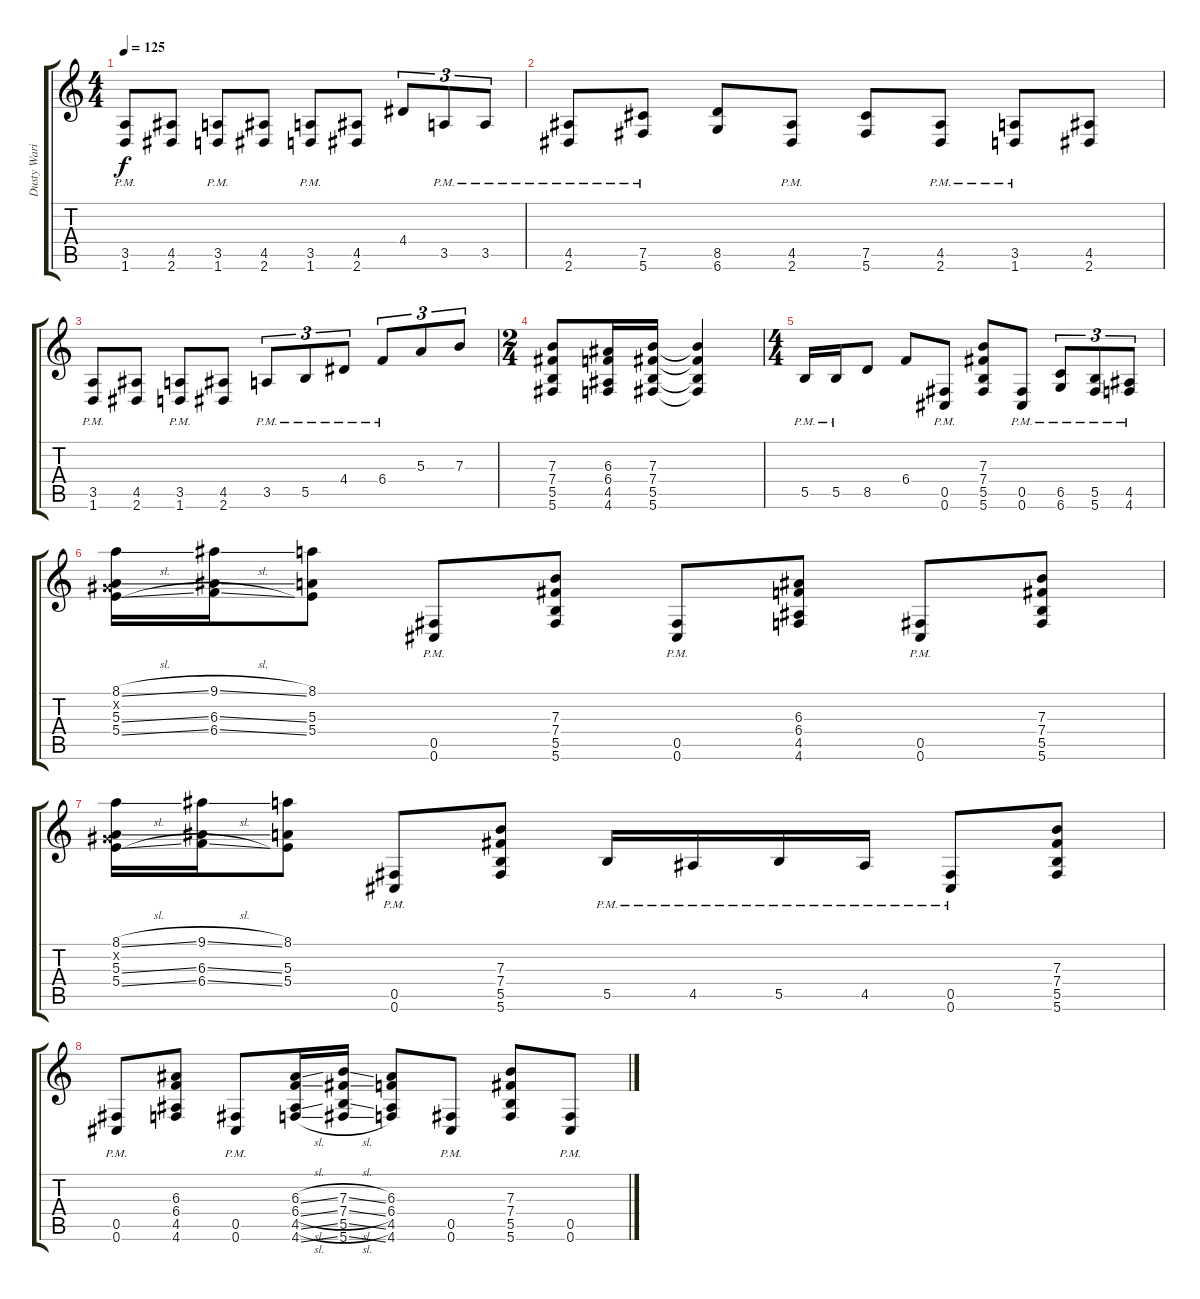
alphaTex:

\track ("Dusty Waring - Rhythm" "Dusty Wari") {instrument distortionguitar}
\staff {score tabs}
\tuning (Db4 Ab3 E3 B2 Gb2 Db2) {hide}
\ts (4 4)
\tempo 125
\clef g2
\ks c
(3.5{pm} 1.6{pm}).8{dy f} (4.5 2.6).8 (3.5{pm} 1.6{pm}).8 (4.5 2.6).8 (3.5{pm} 1.6{pm}).8 (4.5 2.6).8 4.4.8{tu (3 2)} 3.5{pm}.8{tu (3 2)} 3.5{pm}.8{tu (3 2)} |
(4.5{pm} 2.6{pm}).8 (7.5{pm} 5.6{pm}).8 (8.5 6.6).8 (4.5{pm} 2.6{pm}).8 (7.5 5.6).8 (4.5{pm} 2.6{pm}).8 (3.5{pm} 1.6{pm}).8 (4.5 2.6).8 |
(3.5{pm} 1.6{pm}).8 (4.5 2.6).8 (3.5{pm} 1.6{pm}).8 (4.5 2.6).8 3.5{pm}.8{tu (3 2)} 5.5{pm}.8{tu (3 2)} 4.4{pm}.8{tu (3 2)} 6.4{pm}.8{tu (3 2)} 5.3.8{tu (3 2)} 7.3.8{tu (3 2)} |
\ts (2 4)
(7.3 7.4 5.5 5.6).8 (6.3 6.4 4.5 4.6).16 (7.3 7.4 5.5 5.6).16 (7.3{t} 7.4{t} 5.5{t} 5.6{t}).4 |
\ts (4 4)
5.5{pm}.16 5.5{pm}.16 8.5.8 6.4.8 (0.5{pm} 0.6{pm}).8 (7.3 7.4 5.5 5.6).8 (0.5{pm} 0.6{pm}).8 (6.5{pm} 6.6{pm}).8{tu (3 2)} (5.5{pm} 5.6{pm}).8{tu (3 2)} (4.5{pm} 4.6{pm}).8{tu (3 2)} |
(8.1{sl} 0.2{x} 5.3{sl} 5.4{sl}).16 (9.1{sl} 6.3{sl} 6.4{sl}).16 (8.1 5.3 5.4).8 (0.5{pm} 0.6{pm}).8 (7.3 7.4 5.5 5.6).8 (0.5{pm} 0.6{pm}).8 (6.3 6.4 4.5 4.6).8 (0.5{pm} 0.6{pm}).8 (7.3 7.4 5.5 5.6).8 |
(8.1{sl} 0.2{x} 5.3{sl} 5.4{sl}).16 (9.1{sl} 6.3{sl} 6.4{sl}).16 (8.1 5.3 5.4).8 (0.5{pm} 0.6{pm}).8 (7.3 7.4 5.5 5.6).8 5.5{pm}.16 4.5{pm}.16 5.5{pm}.16 4.5{pm}.16 (0.5{pm} 0.6{pm}).8 (7.3 7.4 5.5 5.6).8 |
(0.5{pm} 0.6{pm}).8 (6.3 6.4 4.5 4.6).8 (0.5{pm} 0.6{pm}).8 (6.3{sl} 6.4{sl} 4.5{sl} 4.6{sl}).16 (7.3{sl} 7.4{sl} 5.5{sl} 5.6{sl}).16 (6.3 6.4 4.5 4.6).8 (0.5{pm} 0.6{pm}).8 (7.3 7.4 5.5 5.6).8 (0.5{pm} 0.6{pm}).8
